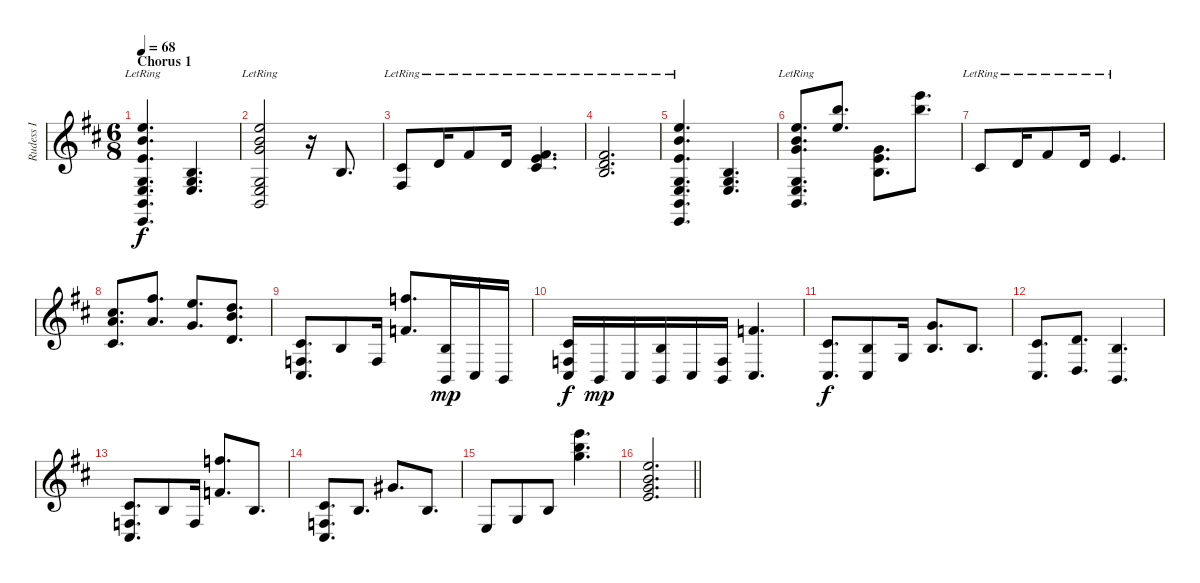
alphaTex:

\track ("Rudess I" "Rudess I") {instrument brightacousticpiano}
\staff {score}
\tuning (E4 B3 G3 D3 A2 E2 B1) {hide}
\ts (6 8)
\section ("" "Chorus 1")
\tempo 68
\clef g2
\ks d
(12.1 12.2 0.3{lr} 2.4{lr} 2.5{lr} 0.6{lr} 29.7).4{d dy f volume 15 instrument brightacousticpiano} (0.2 0.3 2.4).4{d} |
(3.1 17.2 16.3 2.4{lr} 2.5{lr} 15.6).2 r.16 0.2.8{d} |
(6.3{lr} 4.4).8 7.3{lr}.16 11.3{lr}.8 7.3{lr}.16 (2.1 2.2 9.3{lr}).4{d bu 120} |
(2.1{lr} 3.2{lr} 4.3).2{d} |
(12.1 12.2 0.3{lr} 2.4{lr} 2.5{lr} 0.6{lr} 29.7).4{d} (0.2 0.3 2.4).4{d} |
(3.1 17.2 16.3 2.4{lr} 2.5{lr} 15.6).8{d} (12.1 24.2).8{d} (0.1 0.2 12.3).8{d} (24.1 24.2).8{d} |
6.3{lr}.8 7.3{lr}.16 11.3{lr}.8 7.3{lr}.16 9.3{lr}.4{d} |
(9.1 2.2 14.3).8{d} (14.1 10.2).8{d} (12.1 8.2).8{d} (7.1 3.2 19.3).8{d} |
(11.4 4.5 13.6).8{d} 9.4.8 3.4.16 (13.1 10.3).8{d} (9.4 2.5).16{dy mp} 4.5.16 2.5.16 |
(11.4 8.5 9.6).16{dy f} 2.5.16{dy mp} 4.5.16 (9.4 2.5).16 4.5.16 (3.4 2.5).16 (1.1 4.5).4{d} |
(11.4 4.5).8{d dy f} (9.4 4.5).8 0.3.16 (0.2 12.3).8{d} 9.4.8{d} |
(11.4 4.5).8{d} (12.4 5.5).8{d} (9.4 2.5).4{d} |
(11.4 4.5 13.6).8{d} 9.4.8 3.4.16 (13.1 10.3).8{d} 9.4.8{d} |
(11.4 4.5 13.6).8{d} 9.4.8{d} 4.1.8{d} 0.2.8{d} |
2.4.8 0.3.8 0.2.8 (24.1 24.2 24.3).4{d bd 120} |
\barLineRight lightlight
(12.1 5.2 12.3 21.4).2{d bd 120}
